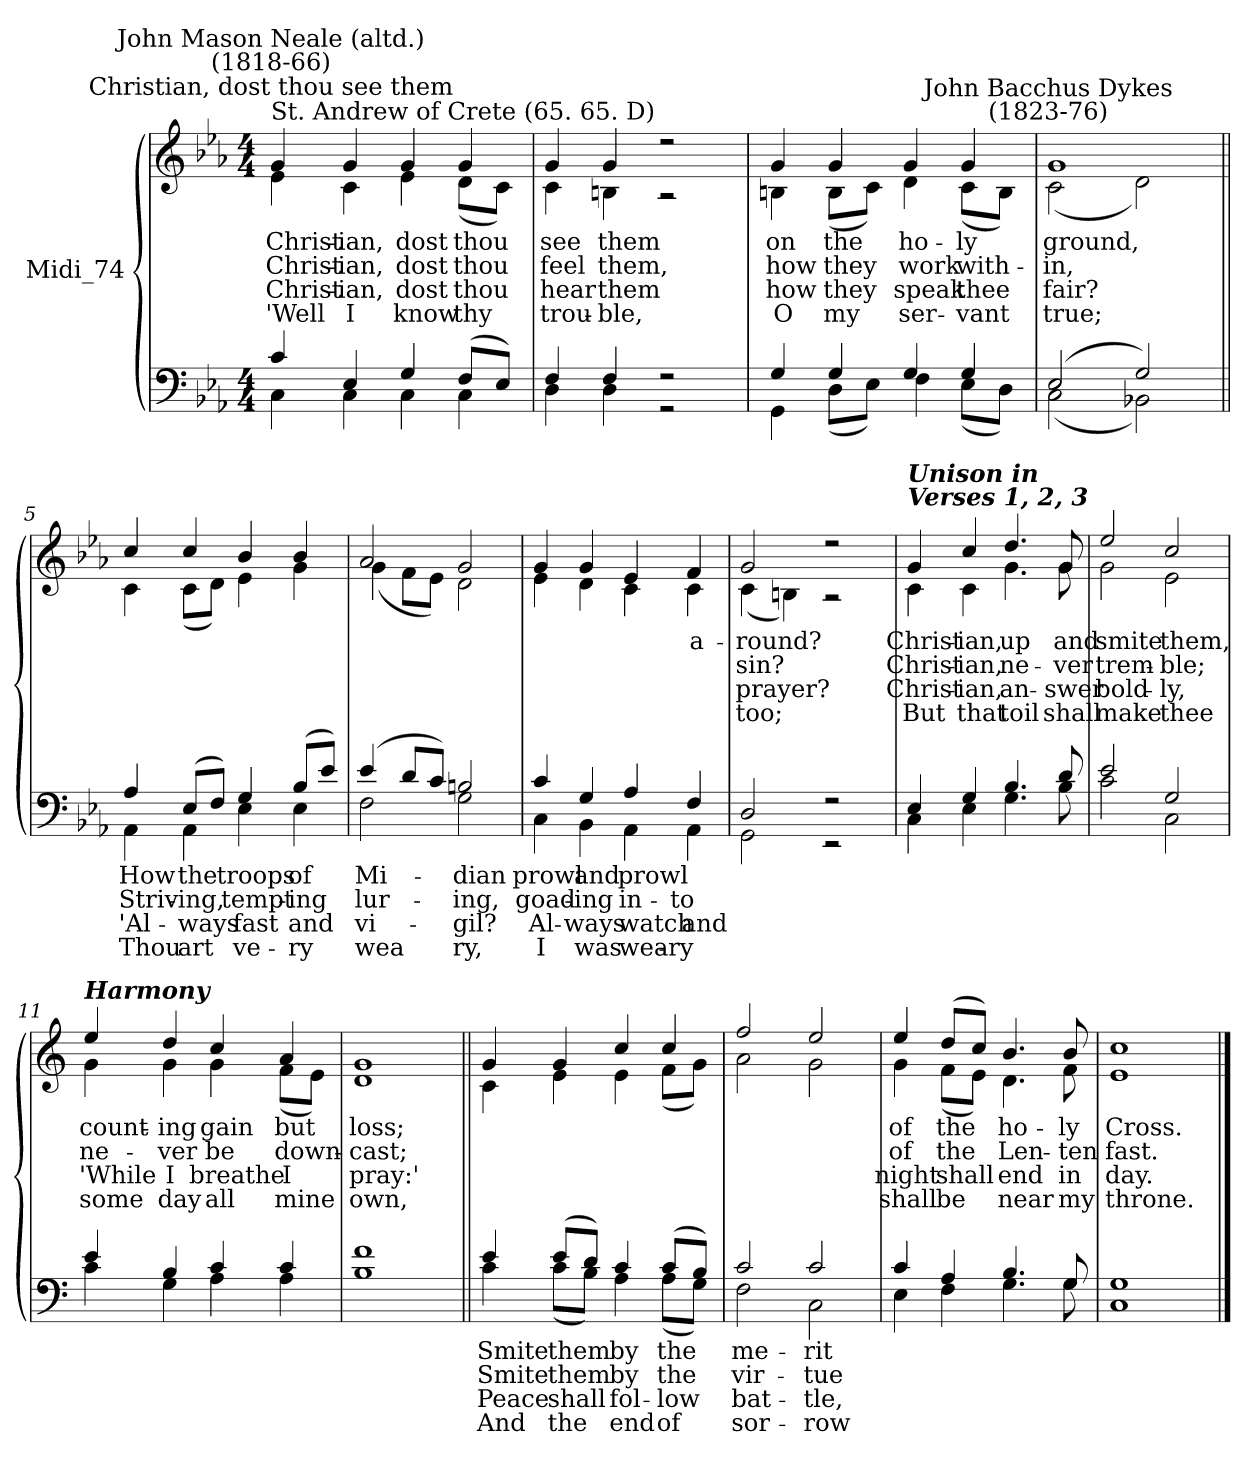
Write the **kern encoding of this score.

**kern	**text	**text	**text	**text	**kern	**text	**text	**text	**text
*part2	*part2	*part2	*part2	*part2	*part1	*part1	*part1	*part1	*part1
*staff2	*staff2	*staff2	*staff2	*staff2	*staff1	*staff1	*staff1	*staff1	*staff1
*I"Midi_74	*	*	*	*	*I"Midi_74	*	*	*	*
*clefF4	*	*	*	*	*clefG2	*	*	*	*
*k[b-e-a-]	*	*	*	*	*k[b-e-a-]	*	*	*	*
*E-:	*	*	*	*	*E-:	*	*	*	*
*M4/4	*	*	*	*	*M4/4	*	*	*	*
=1	=1	=1	=1	=1	=1	=1	=1	=1	=1
*^	*	*	*	*	*^	*	*	*	*
!	!	!	!	!	!	!LO:TX:a:t=St. Andrew of Crete  (65. 65. D)	!	!	!	!	!
!	!	!	!	!	!	!LO:TX:a:cj:t=Christian, dost thou see them	!	!	!	!	!
!	!	!	!	!	!	!LO:TX:a:cj:t=John Mason Neale (altd.)\n(1818-66)	!	!	!	!	!
!	!	!	!	!	!	!	!	!LO:LY:b	!LO:LY:b	!LO:LY:b	!LO:LY:b
4c/	4C\	.	.	.	.	4g/	4e-\	Christ-	-Christ-	-Christ-	-'Well
!	!	!	!	!	!	!	!	!LO:LY:b	!LO:LY:b	!LO:LY:b	!LO:LY:b
4E-/	4C\	.	.	.	.	4g/	4c\	ian,	ian,	ian,	I
!	!	!	!	!	!	!	!	!LO:LY:b	!LO:LY:b	!LO:LY:b	!LO:LY:b
4G/	4C\	.	.	.	.	4g/	4e-\	dost	dost	dost	know
!	!	!	!	!	!	!	!	!LO:LY:b	!LO:LY:b	!LO:LY:b	!LO:LY:b
(>8F/L	4C\	.	.	.	.	4g/	(<8d\L	thou	thou	thou	thy
8E-/J)	.	.	.	.	.	.	8c\J)	.	.	.	.
=2	=2	=2	=2	=2	=2	=2	=2	=2	=2	=2	=2
!	!	!	!	!	!	!	!	!LO:LY:b	!LO:LY:b	!LO:LY:b	!LO:LY:b
4F/	4D\	.	.	.	.	4g/	4c\	see	feel	hear	trou-
!	!	!	!	!	!	!	!	!LO:LY:b	!LO:LY:b	!LO:LY:b	!LO:LY:b
4F/	4D\	.	.	.	.	4g/	4Bn\	-them	them,	them	ble,
2r	2r	.	.	.	.	2r	2r	.	.	.	.
=3	=3	=3	=3	=3	=3	=3	=3	=3	=3	=3	=3
!	!	!	!	!	!	!	!	!LO:LY:b	!LO:LY:b	!LO:LY:b	!LO:LY:b
4G/	4GG\	.	.	.	.	4g/	4Bn\	on	how	how	O
!	!	!	!	!	!	!	!	!LO:LY:b	!LO:LY:b	!LO:LY:b	!LO:LY:b
4G/	(<8D\L	.	.	.	.	4g/	(<8B\L	the	they	they	my
.	8E-\J)	.	.	.	.	.	8c\J)	.	.	.	.
!	!	!	!	!	!	!	!	!LO:LY:b	!LO:LY:b	!LO:LY:b	!LO:LY:b
4G/	4F\	.	.	.	.	4g/	4d\	ho-	-work	speak	ser-
!	!	!	!	!	!	!	!	!LO:LY:b	!LO:LY:b	!LO:LY:b	!LO:LY:b
4G/	(<8E-\L	.	.	.	.	4g/	(<8c\L	-ly	with-	thee	vant
.	8D\J)	.	.	.	.	.	8B\J)	.	.	.	.
=4	=4	=4	=4	=4	=4	=4	=4	=4	=4	=4	=4
!	!	!	!	!	!	!LO:TX:a:cj:t=John Bacchus Dykes\n(1823-76)	!	!	!	!	!
!	!	!	!	!	!	!	!	!LO:LY:b	!LO:LY:b	!LO:LY:b	!LO:LY:b
(>2E-/	(<2C\	.	.	.	.	1g/	(<2c\	ground,	in,	fair?	true;
2G/)	2BB-X\)	.	.	.	.	.	2d\)	.	.	.	.
!!LO:LB:g=z	!!
=5||	=5||	=5||	=5||	=5||	=5||	=5||	=5||	=5||	=5||	=5||	=5||
!	!	!LO:LY:a	!LO:LY:a	!LO:LY:a	!LO:LY:a	!	!	!	!	!	!
4A-/	4AA-\	How	Striv-	-'Al-	-Thou	4cc/	4c\	.	.	.	.
!	!	!LO:LY:a	!LO:LY:a	!LO:LY:a	!LO:LY:a	!	!	!	!	!	!
(>8E-/L	4AA-\	the	ing,	ways	art	4cc/	(<8c\L	.	.	.	.
8F/J)	.	.	.	.	.	.	8d\J)	.	.	.	.
!	!	!LO:LY:a	!LO:LY:a	!LO:LY:a	!LO:LY:a	!	!	!	!	!	!
4G/	4E-\	troops	tempt-	-fast	ve-	4b-/	4e-\	.	.	.	.
!	!	!LO:LY:a	!LO:LY:a	!LO:LY:a	!LO:LY:a	!	!	!	!	!	!
(>8B-/L	4E-\	-of	ing	and	ry	4b-/	4g\	.	.	.	.
8e-/J)	.	.	.	.	.	.	.	.	.	.	.
=6	=6	=6	=6	=6	=6	=6	=6	=6	=6	=6	=6
!	!	!LO:LY:a	!LO:LY:a	!LO:LY:a	!LO:LY:a	!	!	!	!	!	!
(>4e-/	2F\	Mi-	lur-	vi-	wea	2a-/	(<4g\	.	.	.	.
8d/L	.	.	.	.	.	.	8f\L	.	.	.	.
8c/J)	.	.	.	.	.	.	8e-\J)	.	.	.	.
!	!	!LO:LY:a	!LO:LY:a	!LO:LY:a	!LO:LY:a	!	!	!	!	!	!
2Bn/	2G\	dian	ing,	gil?	ry,	2g/	2d\	.	.	.	.
=7	=7	=7	=7	=7	=7	=7	=7	=7	=7	=7	=7
!	!	!LO:LY:a	!LO:LY:a	!LO:LY:a	!LO:LY:a	!	!	!	!	!	!
4c/	4C\	prowl	goad-	-Al-	-I	4g/	4e-\	.	.	.	.
!	!	!LO:LY:a	!LO:LY:a	!LO:LY:a	!LO:LY:a	!	!	!	!	!	!
4G/	4BB-\	and	ing	ways	was	4g/	4d\	.	.	.	.
!	!	!LO:LY:a	!LO:LY:a	!LO:LY:a	!LO:LY:a	!	!	!	!	!	!
4A-/	4AA-\	prowl	in-	-watch	wea-	4e-/	4c\	.	.	.	.
!	!	!	!LO:LY:a	!LO:LY:a	!LO:LY:a	!	!	!LO:LY:b	!	!	!
4F/	4AA-\	.	-to	and	ry	4f/	4c\	a-	.	.	.
=8	=8	=8	=8	=8	=8	=8	=8	=8	=8	=8	=8
!	!	!	!	!	!	!	!	!LO:LY:b	!LO:LY:b	!LO:LY:b	!LO:LY:b
2D/	2GG\	.	.	.	.	2g/	(<4c\	-round?	sin?	prayer?	too;
.	.	.	.	.	.	.	4Bn\)	.	.	.	.
2r	2r	.	.	.	.	2r	2r	.	.	.	.
*k[]	*	*	*	*	*	*k[]	*	*	*	*	*
*C:	*	*	*	*	*	*C:	*	*	*	*	*
!!LO:LB:g=z	!!
=9	=9	=9	=9	=9	=9	=9	=9	=9	=9	=9	=9
!	!	!	!	!	!	!LO:TX:a:Bi:t=Unison in\nVerses 1, 2, 3	!	!	!	!	!
!	!	!	!	!	!	!	!	!LO:LY:b	!LO:LY:b	!LO:LY:b	!LO:LY:b
4E/	4C\	.	.	.	.	4g/	4c\	Christ-	-Christ-	-Christ-	-But
!	!	!	!	!	!	!	!	!LO:LY:b	!LO:LY:b	!LO:LY:b	!LO:LY:b
4G/	4E\	.	.	.	.	4cc/	4c\	ian,	ian,	ian,	that
!	!	!	!	!	!	!	!	!LO:LY:b	!LO:LY:b	!LO:LY:b	!LO:LY:b
4.B/	4.G\	.	.	.	.	4.dd/	4.g\	up	ne-	-an-	-toil
!	!	!	!	!	!	!	!	!LO:LY:b	!LO:LY:b	!LO:LY:b	!LO:LY:b
8d/	8B\	.	.	.	.	8g/	8g\	and	ver	swer	shall
=10	=10	=10	=10	=10	=10	=10	=10	=10	=10	=10	=10
!	!	!	!	!	!	!	!	!LO:LY:b	!LO:LY:b	!LO:LY:b	!LO:LY:b
2e/	2c\	.	.	.	.	2ee/	2g\	smite	trem-	-bold-	-make
!	!	!	!	!	!	!	!	!LO:LY:b	!LO:LY:b	!LO:LY:b	!LO:LY:b
2G/	2C\	.	.	.	.	2cc/	2e\	them,	ble;	ly,	thee
=11	=11	=11	=11	=11	=11	=11	=11	=11	=11	=11	=11
!	!	!	!	!	!	!LO:TX:a:Bi:t=Harmony	!	!	!	!	!
!	!	!	!	!	!	!	!	!LO:LY:b	!LO:LY:b	!LO:LY:b	!LO:LY:b
4e/	4c\	.	.	.	.	4ee/	4g\	count-	-ne-	-'While	some
!	!	!	!	!	!	!	!	!LO:LY:b	!LO:LY:b	!LO:LY:b	!LO:LY:b
4B/	4G\	.	.	.	.	4dd/	4g\	ing	ver	I	day
!	!	!	!	!	!	!	!	!LO:LY:b	!LO:LY:b	!LO:LY:b	!LO:LY:b
4c/	4A\	.	.	.	.	4cc/	4g\	gain	be	breathe	all
!	!	!	!	!	!	!	!	!LO:LY:b	!LO:LY:b	!LO:LY:b	!LO:LY:b
4c/	4A\	.	.	.	.	4a/	(<8f\L	but	down-	I	mine
.	.	.	.	.	.	.	8e\J)	.	.	.	.
=12	=12	=12	=12	=12	=12	=12	=12	=12	=12	=12	=12
!	!	!	!	!	!	!	!	!LO:LY:b	!LO:LY:b	!LO:LY:b	!LO:LY:b
1f/	1B\	.	.	.	.	1g/	1d\	loss;	cast;	pray:'	own,
!!LO:LB:g=z	!!
=13||	=13||	=13||	=13||	=13||	=13||	=13||	=13||	=13||	=13||	=13||	=13||
!	!	!LO:LY:a	!LO:LY:a	!LO:LY:a	!LO:LY:a	!	!	!	!	!	!
4e/	4c\	Smite	Smite	Peace	And	4g/	4c\	.	.	.	.
!	!	!LO:LY:a	!LO:LY:a	!LO:LY:a	!LO:LY:a	!	!	!	!	!	!
(>8e/L	(<8c\L	them	them	shall	the	4g/	4e\	.	.	.	.
8d/J)	8B\J)	.	.	.	.	.	.	.	.	.	.
!	!	!LO:LY:a	!LO:LY:a	!LO:LY:a	!LO:LY:a	!	!	!	!	!	!
4c/	4A\	by	by	fol-	-end	4cc/	4e\	.	.	.	.
!	!	!LO:LY:a	!LO:LY:a	!LO:LY:a	!LO:LY:a	!	!	!	!	!	!
(>8c/L	(<8A\L	the	the	low	of	4cc/	(<8f\L	.	.	.	.
8B/J)	8G\J)	.	.	.	.	.	8g\J)	.	.	.	.
=14	=14	=14	=14	=14	=14	=14	=14	=14	=14	=14	=14
!	!	!LO:LY:a	!LO:LY:a	!LO:LY:a	!LO:LY:a	!	!	!	!	!	!
2c/	2F\	me-	-vir-	-bat-	-sor-	2ff/	2a\	.	.	.	.
!	!	!LO:LY:a	!LO:LY:a	!LO:LY:a	!LO:LY:a	!	!	!	!	!	!
2c/	2C\	-rit	tue	tle,	row	2ee/	2g\	.	.	.	.
=15	=15	=15	=15	=15	=15	=15	=15	=15	=15	=15	=15
!	!	!	!	!	!	!	!	!LO:LY:b	!LO:LY:b	!LO:LY:b	!LO:LY:b
4c/	4E\	.	.	.	.	4ee/	4g\	of	of	night	shall
!	!	!	!	!	!	!	!	!LO:LY:b	!LO:LY:b	!LO:LY:b	!LO:LY:b
4A/	4F\	.	.	.	.	(>8dd/L	(<8f\L	the	the	shall	be
.	.	.	.	.	.	8cc/J)	8e\J)	.	.	.	.
!	!	!	!	!	!	!	!	!LO:LY:b	!LO:LY:b	!LO:LY:b	!LO:LY:b
4.B/	4.G\	.	.	.	.	4.b/	4.d\	ho-	-Len-	-end	near
!	!	!	!	!	!	!	!	!LO:LY:b	!LO:LY:b	!LO:LY:b	!LO:LY:b
8G/	8G\	.	.	.	.	8b/	8f\	ly	ten	in	my
=16	=16	=16	=16	=16	=16	=16	=16	=16	=16	=16	=16
!	!	!	!	!	!	!	!	!LO:LY:b	!LO:LY:b	!LO:LY:b	!LO:LY:b
1G/	1C\	.	.	.	.	1cc/	1e\	Cross.	fast.	day.	throne.
*v	*v	*	*	*	*	*	*	*	*	*	*
*	*	*	*	*	*v	*v	*	*	*	*
==	==	==	==	==	==	==	==	==	==
*-	*-	*-	*-	*-	*-	*-	*-	*-	*-
